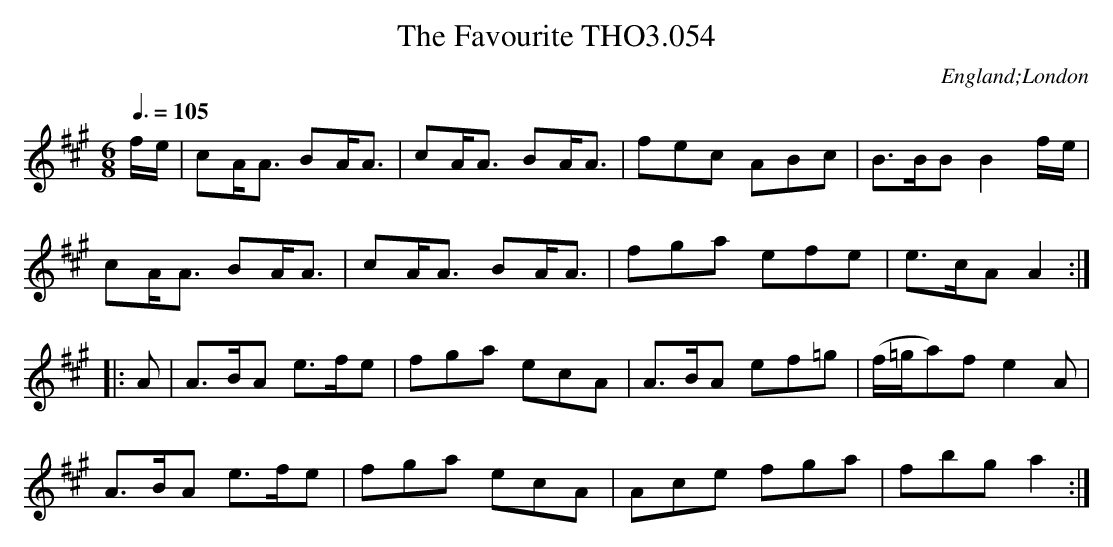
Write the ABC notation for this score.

X:1
T:Favourite THO3.054, The
O:England;London
M:6/8
L:1/8
Q:3/8=105
K:A
f/e/|cA<A BA<A|cA<A BA<A|fec ABc|B>BB B2 f/e/|
cA<A BA<A|cA<A BA<A|fga efe|e>cA A2:|
|:A|A>BA e>fe|fga ecA|A>BA ef=g|(f/=g/a)f e2 A|
A>BA e>fe|fga ecA|Ace fga|fbg a2:|
